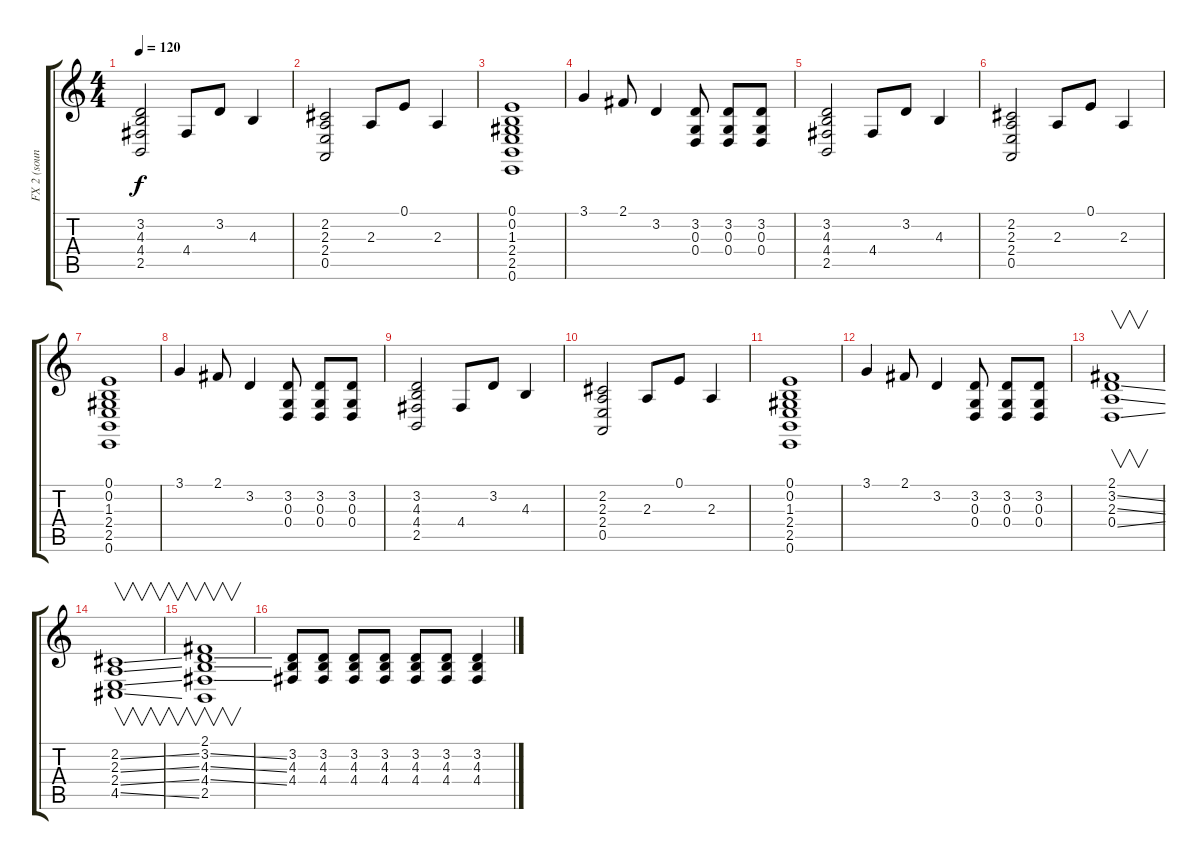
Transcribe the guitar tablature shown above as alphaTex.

\track ("FX 2 (soundtrack)" "FX 2 (soun") {instrument fx2soundtrack}
\staff {score tabs}
\tuning (E4 B3 G3 D3 A2 E2) {hide}
\ts (4 4)
\tempo 120
\clef g2
\ks c
(3.2 4.3 4.4 2.5).2{dy f instrument fx2soundtrack} 4.4.8 3.2.8 4.3.4 |
(2.2 2.3 2.4 0.5).2 2.3.8 0.1.8 2.3.4 |
(0.1 0.2 1.3 2.4 2.5 0.6).1 |
3.1.4 2.1.8 3.2.4 (3.2 0.3 0.4).8 (3.2 0.3 0.4).8 (3.2 0.3 0.4).8 |
(3.2 4.3 4.4 2.5).2 4.4.8 3.2.8 4.3.4 |
(2.2 2.3 2.4 0.5).2 2.3.8 0.1.8 2.3.4 |
(0.1 0.2 1.3 2.4 2.5 0.6).1 |
3.1.4 2.1.8 3.2.4 (3.2 0.3 0.4).8 (3.2 0.3 0.4).8 (3.2 0.3 0.4).8 |
(3.2 4.3 4.4 2.5).2 4.4.8 3.2.8 4.3.4 |
(2.2 2.3 2.4 0.5).2 2.3.8 0.1.8 2.3.4 |
(0.1 0.2 1.3 2.4 2.5 0.6).1 |
3.1.4 2.1.8 3.2.4 (3.2 0.3 0.4).8 (3.2 0.3 0.4).8 (3.2 0.3 0.4).8 |
(2.1 3.2{ss} 2.3{ss} 0.4{ss}).1{v} |
(2.2{ss} 2.3{ss} 2.4{ss} 4.5{ss}).1{v} |
(2.1 3.2{ss} 4.3{ss} 4.4{ss} 2.5).1{v} |
(3.2 4.3 4.4).8 (3.2 4.3 4.4).8 (3.2 4.3 4.4).8 (3.2 4.3 4.4).8 (3.2 4.3 4.4).8 (3.2 4.3 4.4).8 (3.2{ss} 4.3{ss} 4.4{ss}).4
